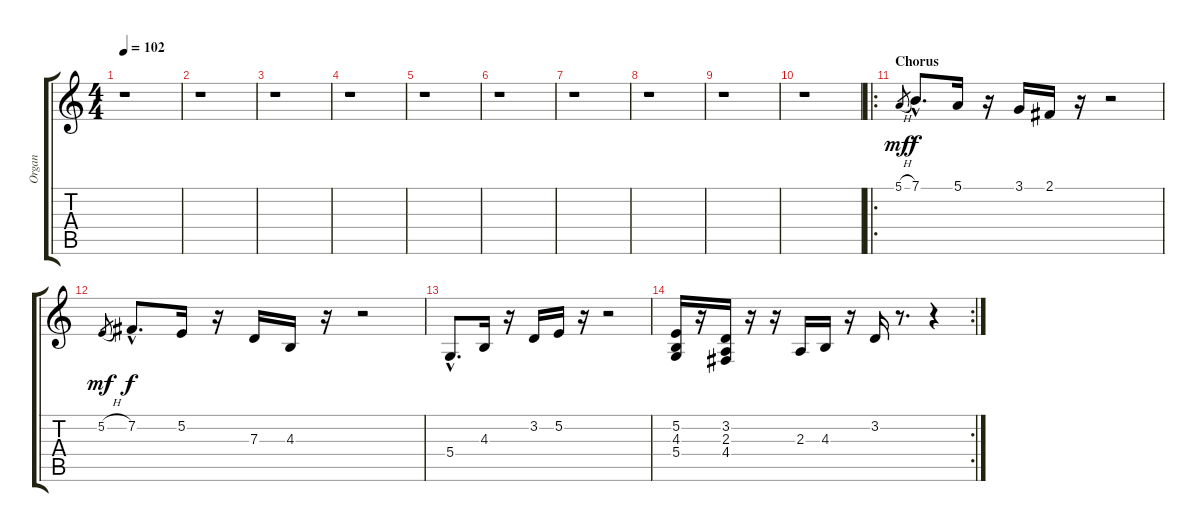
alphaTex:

\track ("Organ" "Organ") {instrument percussiveorgan}
\staff {score tabs}
\tuning (E4 B3 G3 D3 A2 E2) {hide}
\ts (4 4)
\tempo 102
\clef g2
\ks c
r.1{dy f} |
r.1 |
r.1 |
r.1 |
r.1 |
r.1 |
r.1 |
r.1 |
r.1 |
r.1 |
\ro
\section ("" "Chorus")
5.1{h}.8{gr dy mf} 7.1{hac}.8{d dy f} 5.1.16 r.16 3.1.16 2.1.16 r.16 r.2 |
5.2{h}.8{gr dy mf} 7.2{hac}.8{d dy f} 5.2.16 r.16 7.3.16 4.3.16 r.16 r.2 |
5.4{hac}.8{d} 4.3.16 r.16 3.2.16 5.2.16 r.16 r.2 |
\rc 2
(5.2 4.3 5.4).16 r.16 (3.2 2.3 4.4).16 r.16 r.16 2.3.16 4.3.16 r.16 3.2.16 r.8{d} r.4
